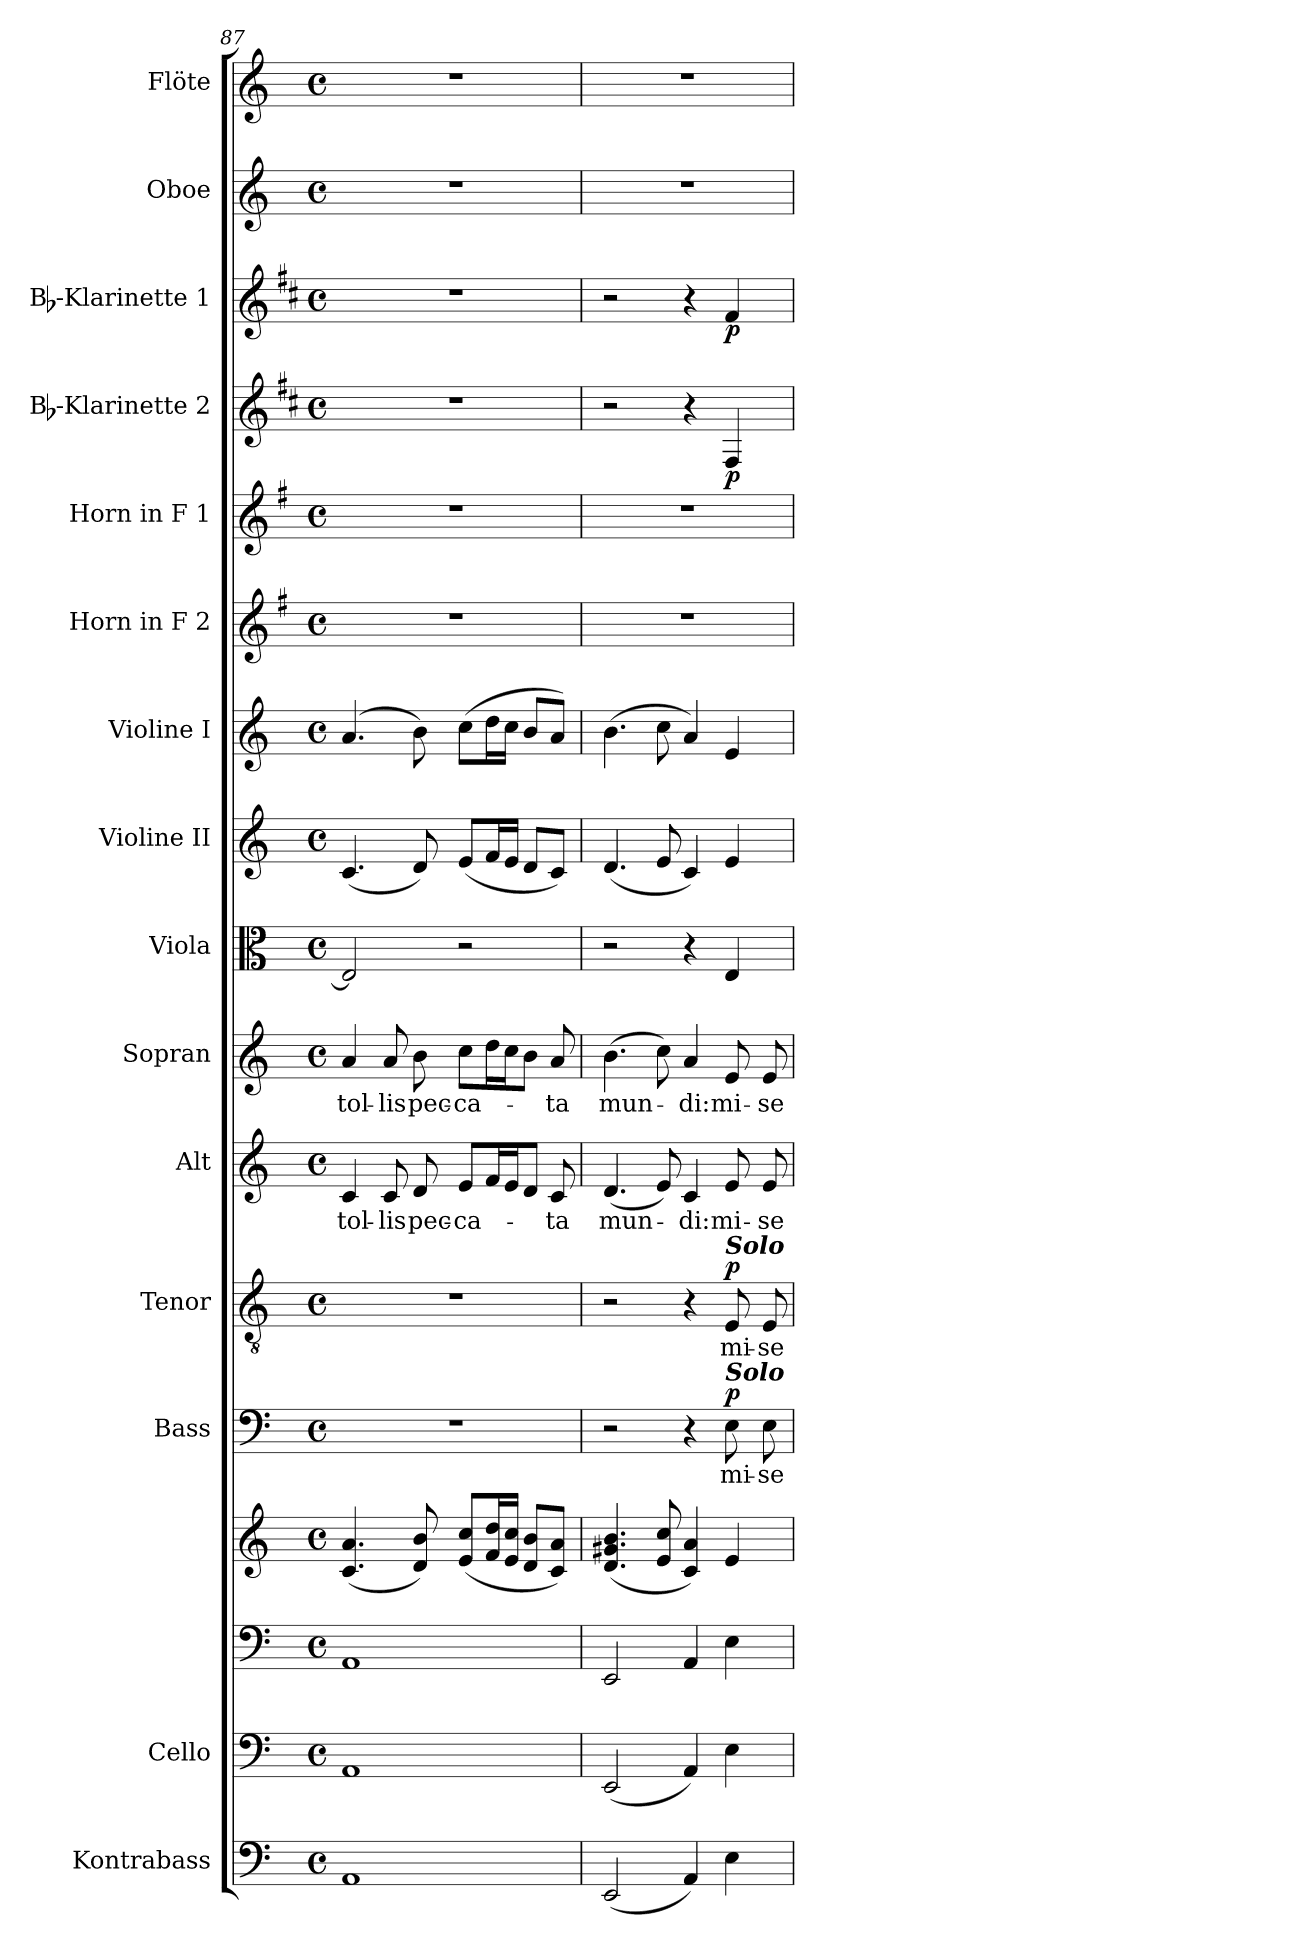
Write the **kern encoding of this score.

**kern	**kern	**kern	**kern	**kern	**text	**dynam	**kern	**text	**dynam	**kern	**text	**kern	**text	**kern	**kern	**kern	**kern	**kern	**kern	**dynam	**kern	**dynam	**kern	**kern
*part16	*part15	*part14	*part14	*part13	*part13	*part13	*part12	*part12	*part12	*part11	*part11	*part10	*part10	*part9	*part8	*part7	*part6	*part5	*part4	*part4	*part3	*part3	*part2	*part1
*staff17	*staff16	*staff15	*staff14	*staff13	*staff13	*staff13	*staff12	*staff12	*staff12	*staff11	*staff11	*staff10	*staff10	*staff9	*staff8	*staff7	*staff6	*staff5	*staff4	*staff4	*staff3	*staff3	*staff2	*staff1
*I"Kontrabass	*I"Cello	*	*	*I"Bass	*	*	*I"Tenor	*	*	*I"Alt	*	*I"Sopran	*	*I"Viola	*I"Violine II	*I"Violine I	*I"Horn in F 2	*I"Horn in F 1	*I"Bb-Klarinette 2	*	*I"Bb-Klarinette 1	*	*I"Oboe	*I"Flöte
*I'Kb.	*	*	*	*I'B.	*	*	*I'T.	*	*	*I'A.	*	*I'S.	*	*I'Vla.	*I'Vl. II	*I'Vl. I	*	*	*I'Bb Kl. 2	*	*I'Bb Kl. 1	*	*I'Ob.	*I'Fl.
*clefF4	*clefF4	*clefF4	*clefG2	*clefF4	*	*	*clefGv2	*	*	*clefG2	*	*clefG2	*	*clefC3	*clefG2	*clefG2	*clefG2	*clefG2	*clefG2	*	*clefG2	*	*clefG2	*clefG2
*ITrd7c12	*	*	*	*	*	*	*	*	*	*	*	*	*	*	*	*	*ITrd4c7	*ITrd4c7	*ITrd1c2	*	*ITrd1c2	*	*	*
*k[]	*k[]	*k[]	*k[]	*k[]	*	*	*k[]	*	*	*k[]	*	*k[]	*	*k[]	*k[]	*k[]	*k[]	*k[]	*k[]	*	*k[]	*	*k[]	*k[]
*C:	*C:	*C:	*C:	*C:	*	*	*C:	*	*	*C:	*	*C:	*	*C:	*C:	*C:	*C:	*C:	*C:	*	*C:	*	*C:	*C:
*M4/4	*M4/4	*M4/4	*M4/4	*M4/4	*	*	*M4/4	*	*	*M4/4	*	*M4/4	*	*M4/4	*M4/4	*M4/4	*M4/4	*M4/4	*M4/4	*	*M4/4	*	*M4/4	*M4/4
*met(c)	*met(c)	*met(c)	*met(c)	*met(c)	*	*	*met(c)	*	*	*met(c)	*	*met(c)	*	*met(c)	*met(c)	*met(c)	*met(c)	*met(c)	*met(c)	*	*met(c)	*	*met(c)	*met(c)
=87	=87	=87	=87	=87	=87	=87	=87	=87	=87	=87	=87	=87	=87	=87	=87	=87	=87	=87	=87	=87	=87	=87	=87	=87
!	!	!	!	!	!	!	!	!	!	!	!LO:LY:b	!	!LO:LY:b	!	!	!	!	!	!	!	!	!	!	!
1AAA	1AA	1AA	(<4.c/ 4.a/	1r	.	.	1r	.	.	4c/	tol-	4a/	tol-	2E/]	(<4.c/	(4.a/	1r	1r	1r	.	1r	.	1r	1r
!	!	!	!	!	!	!	!	!	!	!	!LO:LY:b	!	!LO:LY:b	!	!	!	!	!	!	!	!	!	!	!
.	.	.	.	.	.	.	.	.	.	8c/	-lis	8a/	-lis	.	.	.	.	.	.	.	.	.	.	.
!	!	!	!	!	!	!	!	!	!	!	!LO:LY:b	!	!LO:LY:b	!	!	!	!	!	!	!	!	!	!	!
.	.	.	8d/ 8b/)	.	.	.	.	.	.	8d/	pec-	8b\	pec-	.	8d/)	8b\)	.	.	.	.	.	.	.	.
!	!	!	!	!	!	!	!	!	!	!	!LO:LY:b	!	!LO:LY:b	!	!	!	!	!	!	!	!	!	!	!
.	.	.	(<8e/ 8cc/L	.	.	.	.	.	.	8e/L	-ca-	8cc\L	-ca-	2r	(<8e/L	(>8cc\L	.	.	.	.	.	.	.	.
.	.	.	16f/ 16dd/L	.	.	.	.	.	.	16f/L	.	16dd\L	.	.	16f/L	16dd\L	.	.	.	.	.	.	.	.
.	.	.	16e/ 16cc/JJ	.	.	.	.	.	.	16e/J	.	16cc\J	.	.	16e/JJ	16cc\JJ	.	.	.	.	.	.	.	.
.	.	.	8d/ 8b/L	.	.	.	.	.	.	8d/J	.	8b\J	.	.	8d/L	8b/L	.	.	.	.	.	.	.	.
!	!	!	!	!	!	!	!	!	!	!	!LO:LY:b	!	!LO:LY:b	!	!	!	!	!	!	!	!	!	!	!
.	.	.	8c/ 8a/J)	.	.	.	.	.	.	8c/	-ta	8a/	-ta	.	8c/J)	8a/J)	.	.	.	.	.	.	.	.
=88	=88	=88	=88	=88	=88	=88	=88	=88	=88	=88	=88	=88	=88	=88	=88	=88	=88	=88	=88	=88	=88	=88	=88	=88
!	!	!	!	!	!	!	!	!	!	!	!LO:LY:b	!	!LO:LY:b	!	!	!	!	!	!	!	!	!	!	!
(<2EEE/	(<2EE/	2EE/	(<4.d/ 4.g#X/ 4.b/	2r	.	.	2r	.	.	(<4.d/	mun-	(>4.b\	mun-	2r	(<4.d/	(>4.b\	1r	1r	2r	.	2r	.	1r	1r
.	.	.	8e/ 8cc/	.	.	.	.	.	.	8e/)	.	8cc\)	.	.	8e/	8cc\	.	.	.	.	.	.	.	.
!	!	!	!	!	!	!	!	!	!	!	!LO:LY:b	!	!LO:LY:b	!	!	!	!	!	!	!	!	!	!	!
4AAA/)	4AA/)	4AA/	4c/ 4a/)	4r	.	.	4r	.	.	4c/	-di:	4a/	-di:	4r	4c/)	4a/)	.	.	4r	.	4r	.	.	.
!	!	!	!	!	!	!	!LO:TX:a:Bi:t=Solo	!	!	!	!	!	!	!	!	!	!	!	!	!	!	!	!	!
!	!	!	!	!LO:TX:a:Bi:t=Solo	!	!	!	!	!	!	!	!	!	!	!	!	!	!	!	!	!	!	!	!
!	!	!	!	!	!LO:LY:b	!LO:DY:a	!	!LO:LY:b	!LO:DY:a	!	!LO:LY:b	!	!LO:LY:b	!	!	!	!	!	!	!LO:DY:b	!	!LO:DY:b	!	!
4EE\	4E\	4E\	4e/	8E\	mi-	p	8E/	mi-	p	8e/	mi-	8e/	mi-	4E/	4e/	4e/	.	.	4E/	p	4e/	p	.	.
!	!	!	!	!	!LO:LY:b	!	!	!LO:LY:b	!	!	!LO:LY:b	!	!LO:LY:b	!	!	!	!	!	!	!	!	!	!	!
.	.	.	.	8E\	-se-	.	8E/	-se-	.	8e/	-se-	8e/	-se-	.	.	.	.	.	.	.	.	.	.	.
=	=	=	=	=	=	=	=	=	=	=	=	=	=	=	=	=	=	=	=	=	=	=	=	=
*-	*-	*-	*-	*-	*-	*-	*-	*-	*-	*-	*-	*-	*-	*-	*-	*-	*-	*-	*-	*-	*-	*-	*-	*-
